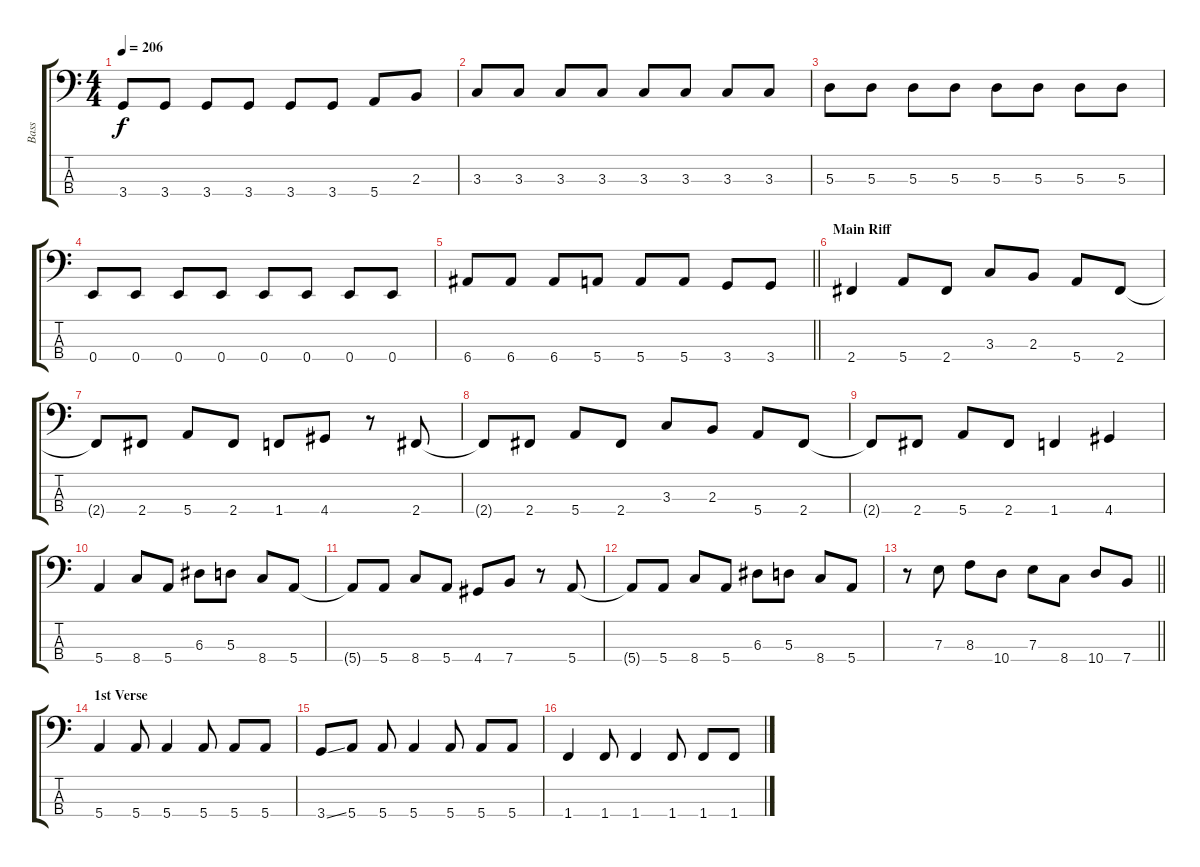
\track ("Bass" "Bass") {instrument electricbassfinger}
\staff {score tabs}
\tuning (G2 D2 A1 E1) {hide}
\ts (4 4)
\tempo 206
\clef f4
\ks c
3.4.8{dy f} 3.4.8 3.4.8 3.4.8 3.4.8 3.4.8 5.4.8 2.3.8 |
3.3.8 3.3.8 3.3.8 3.3.8 3.3.8 3.3.8 3.3.8 3.3.8 |
5.3.8 5.3.8 5.3.8 5.3.8 5.3.8 5.3.8 5.3.8 5.3.8 |
0.4.8 0.4.8 0.4.8 0.4.8 0.4.8 0.4.8 0.4.8 0.4.8 |
\barLineRight lightlight
6.4.8 6.4.8 6.4.8 5.4.8 5.4.8 5.4.8 3.4.8 3.4.8 |
\section ("" "Main Riff")
2.4.4 5.4.8 2.4.8 3.3.8 2.3.8 5.4.8 2.4.8 |
2.4{t}.8 2.4.8 5.4.8 2.4.8 1.4.8 4.4.8 r.8 2.4.8 |
2.4{t}.8 2.4.8 5.4.8 2.4.8 3.3.8 2.3.8 5.4.8 2.4.8 |
2.4{t}.8 2.4.8 5.4.8 2.4.8 1.4.4 4.4.4 |
5.4.4 8.4.8 5.4.8 6.3.8 5.3.8 8.4.8 5.4.8 |
5.4{t}.8 5.4.8 8.4.8 5.4.8 4.4.8 7.4.8 r.8 5.4.8 |
5.4{t}.8 5.4.8 8.4.8 5.4.8 6.3.8 5.3.8 8.4.8 5.4.8 |
\barLineRight lightlight
r.8 7.3.8 8.3.8 10.4.8 7.3.8 8.4.8 10.4.8 7.4.8 |
\section ("" "1st Verse")
5.4.4 5.4.8 5.4.4 5.4.8 5.4.8 5.4.8 |
3.4{ss}.8 5.4.8 5.4.8 5.4.4 5.4.8 5.4.8 5.4.8 |
1.4.4 1.4.8 1.4.4 1.4.8 1.4.8 1.4.8
